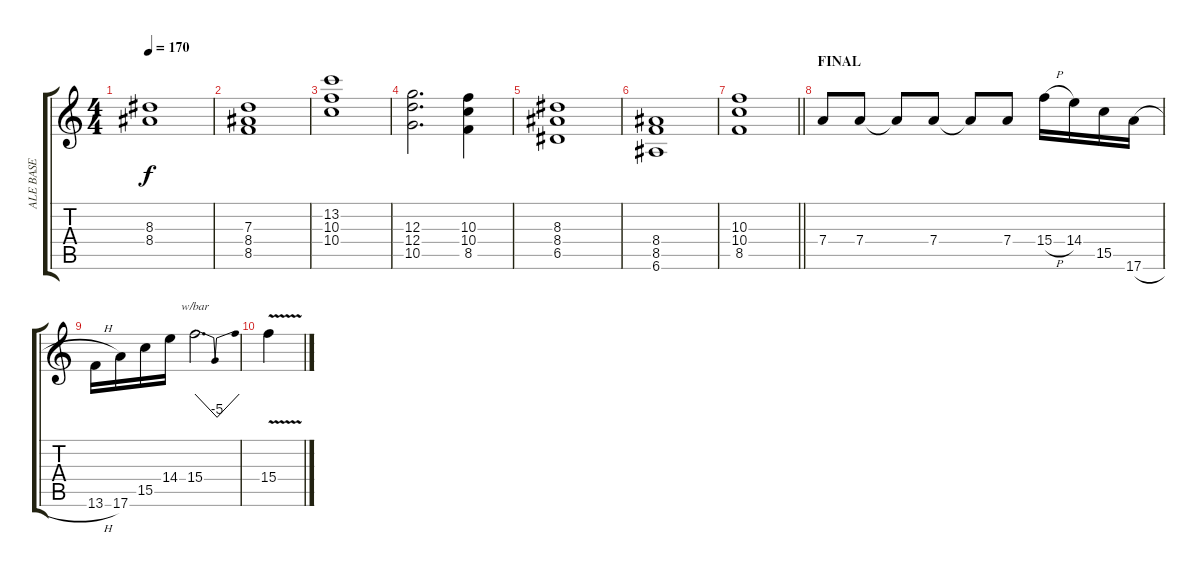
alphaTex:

\track ("ALE BASE" "ALE BASE") {instrument overdrivenguitar}
\staff {score tabs}
\tuning (E4 B3 G3 D3 A2 E2) {hide}
\ts (4 4)
\tempo 170
\clef g2
\ks c
(8.3 8.4).1{dy f} |
(7.3 8.4 8.5).1 |
(13.2 10.3 10.4).1 |
(12.3 12.4 10.5).2{d} (10.3 10.4 8.5).4 |
(8.3 8.4 6.5).1 |
(8.4 8.5 6.6).1 |
\barLineRight lightlight
(10.3 10.4 8.5).1 |
\section ("" "FINAL")
7.4.8 7.4.8 7.4{t}.8 7.4.8 7.4{t}.8 7.4.8 15.4{h}.16 14.4.16 15.5.16 17.6{h}.16 |
13.6{h}.16 17.6.16 15.5.16 14.4.16 15.4.2{d tbe (dip default 0 0 30 -20 60 0)} |
15.4{v}.4
